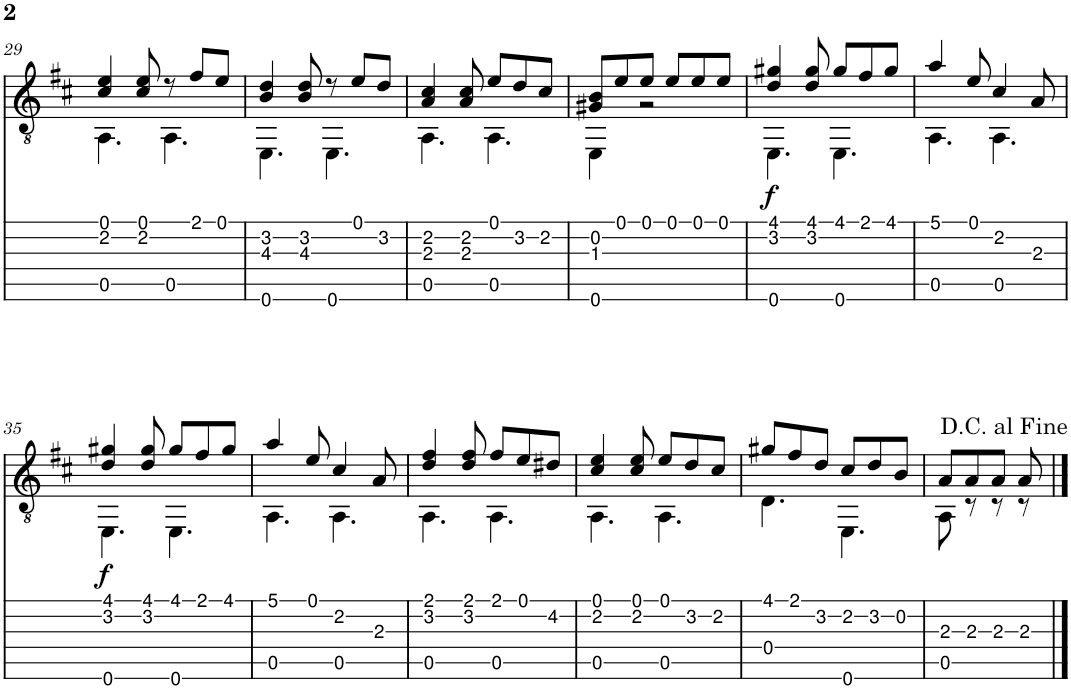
**kern	**kern	**dynam
*part1	*part1	*part1
*staff2	*staff1	*staff1/2
*I"Classical Guitar	*	*
!!LO:PB:g=z
*	*clefGv2	*
*k[f#c#]	*k[f#c#]	*
*D:	*D:	*
*M6/8	*M6/8	*
=29	=29	=29
*^	*^	*
4c# 4e	4.AA	4c#/ 4e/	4.AA\	.
8c# 8e	.	8c#/ 8e/	.	.
8r	4.AA	8r	4.AA\	.
8f#L	.	8f#/L	.	.
8eJ	.	8e/J	.	.
=30	=30	=30	=30	=30
4B 4d	4.EE	4B/ 4d/	4.EE\	.
8B 8d	.	8B/ 8d/	.	.
8r	4.EE	8r	4.EE\	.
8eL	.	8e/L	.	.
8dJ	.	8d/J	.	.
=31	=31	=31	=31	=31
4A 4c#	4.AA	4A/ 4c#/	4.AA\	.
8A 8c#	.	8A/ 8c#/	.	.
8eL	4.AA	8e/L	4.AA\	.
8d	.	8d/	.	.
8c#J	.	8c#/J	.	.
=32	=32	=32	=32	=32
8G#X\ 8B\L	4EE	8G#X/ 8B/L	4EE\	.
8e	.	8e/	.	.
8eJ	2r	8e/J	2r	.
8eL	.	8e/L	.	.
8e	.	8e/	.	.
8eJ	.	8e/J	.	.
=33	=33	=33	=33	=33
!	!	!	!	!LO:DY:b
4d 4g#X	4.EE	4d/ 4g#X/	4.EE\	f
8d 8g#	.	8d/ 8g#/	.	.
8g#L	4.EE	8g#/L	4.EE\	.
8f#	.	8f#/	.	.
8g#J	.	8g#/J	.	.
=34	=34	=34	=34	=34
4a	4.AA	4a/	4.AA\	.
8e	.	8e/	.	.
4c#	4.AA	4c#/	4.AA\	.
8A	.	8A/	.	.
!!LO:LB:g=z	!!
=35	=35	=35	=35	=35
!	!	!	!	!LO:DY:b
4d 4g#X	4.EE	4d/ 4g#X/	4.EE\	f
8d 8g#	.	8d/ 8g#/	.	.
8g#L	4.EE	8g#/L	4.EE\	.
8f#	.	8f#/	.	.
8g#J	.	8g#/J	.	.
=36	=36	=36	=36	=36
4a	4.AA	4a/	4.AA\	.
8e	.	8e/	.	.
4c#	4.AA	4c#/	4.AA\	.
8A	.	8A/	.	.
=37	=37	=37	=37	=37
4d 4f#	4.AA	4d/ 4f#/	4.AA\	.
8d 8f#	.	8d/ 8f#/	.	.
8f#L	4.AA	8f#/L	4.AA\	.
8e	.	8e/	.	.
8d#XJ	.	8d#X/J	.	.
=38	=38	=38	=38	=38
4c# 4e	4.AA	4c#/ 4e/	4.AA\	.
8c# 8e	.	8c#/ 8e/	.	.
8eL	4.AA	8e/L	4.AA\	.
8d	.	8d/	.	.
8c#J	.	8c#/J	.	.
=39	=39	=39	=39	=39
8g#XL	4.D	8g#X/L	4.D\	.
8f#	.	8f#/	.	.
8dJ	.	8d/J	.	.
8c#L	4.EE	8c#/L	4.EE\	.
8d	.	8d/	.	.
8BJ	.	8B/J	.	.
=40	=40	=40	=40	=40
8AL	8AA	8A/L	8AA\	.
8A	8r	8A/	8r	.
8AJ	8r	8A/J	8r	.
8AJ	8r	8A/	8r	.
*v	*v	*	*	*
*	*v	*v	*
==	==	==
*-	*-	*-
